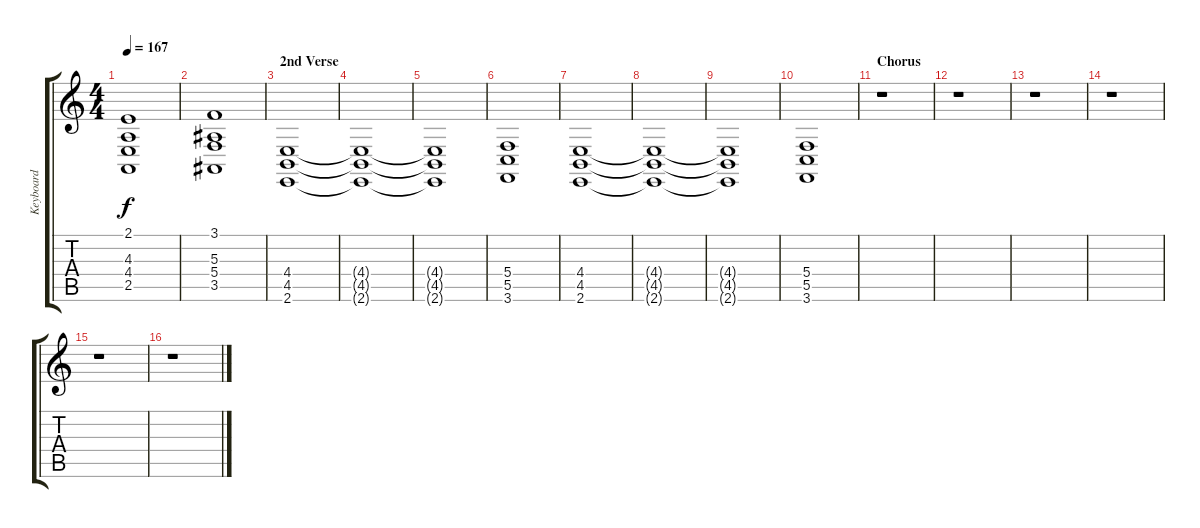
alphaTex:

\track ("Keyboard" "Keyboard") {instrument choiraahs}
\staff {score tabs}
\tuning (D4 A3 F3 C3 G2 D2) {hide}
\ts (4 4)
\tempo 167
\clef g2
\ks c
(2.1{t} 4.3{t} 4.4{t} 2.5{t}).1{dy f} |
(3.1 5.3 5.4 3.5).1 |
\section ("" "2nd Verse")
(4.4 4.5 2.6).1 |
(4.4{t} 4.5{t} 2.6{t}).1 |
(4.4{t} 4.5{t} 2.6{t}).1 |
(5.4 5.5 3.6).1 |
(4.4 4.5 2.6).1 |
(4.4{t} 4.5{t} 2.6{t}).1 |
(4.4{t} 4.5{t} 2.6{t}).1 |
(5.4 5.5 3.6).1 |
\section ("" "Chorus")
r.1 |
r.1 |
r.1 |
r.1 |
r.1 |
r.1
